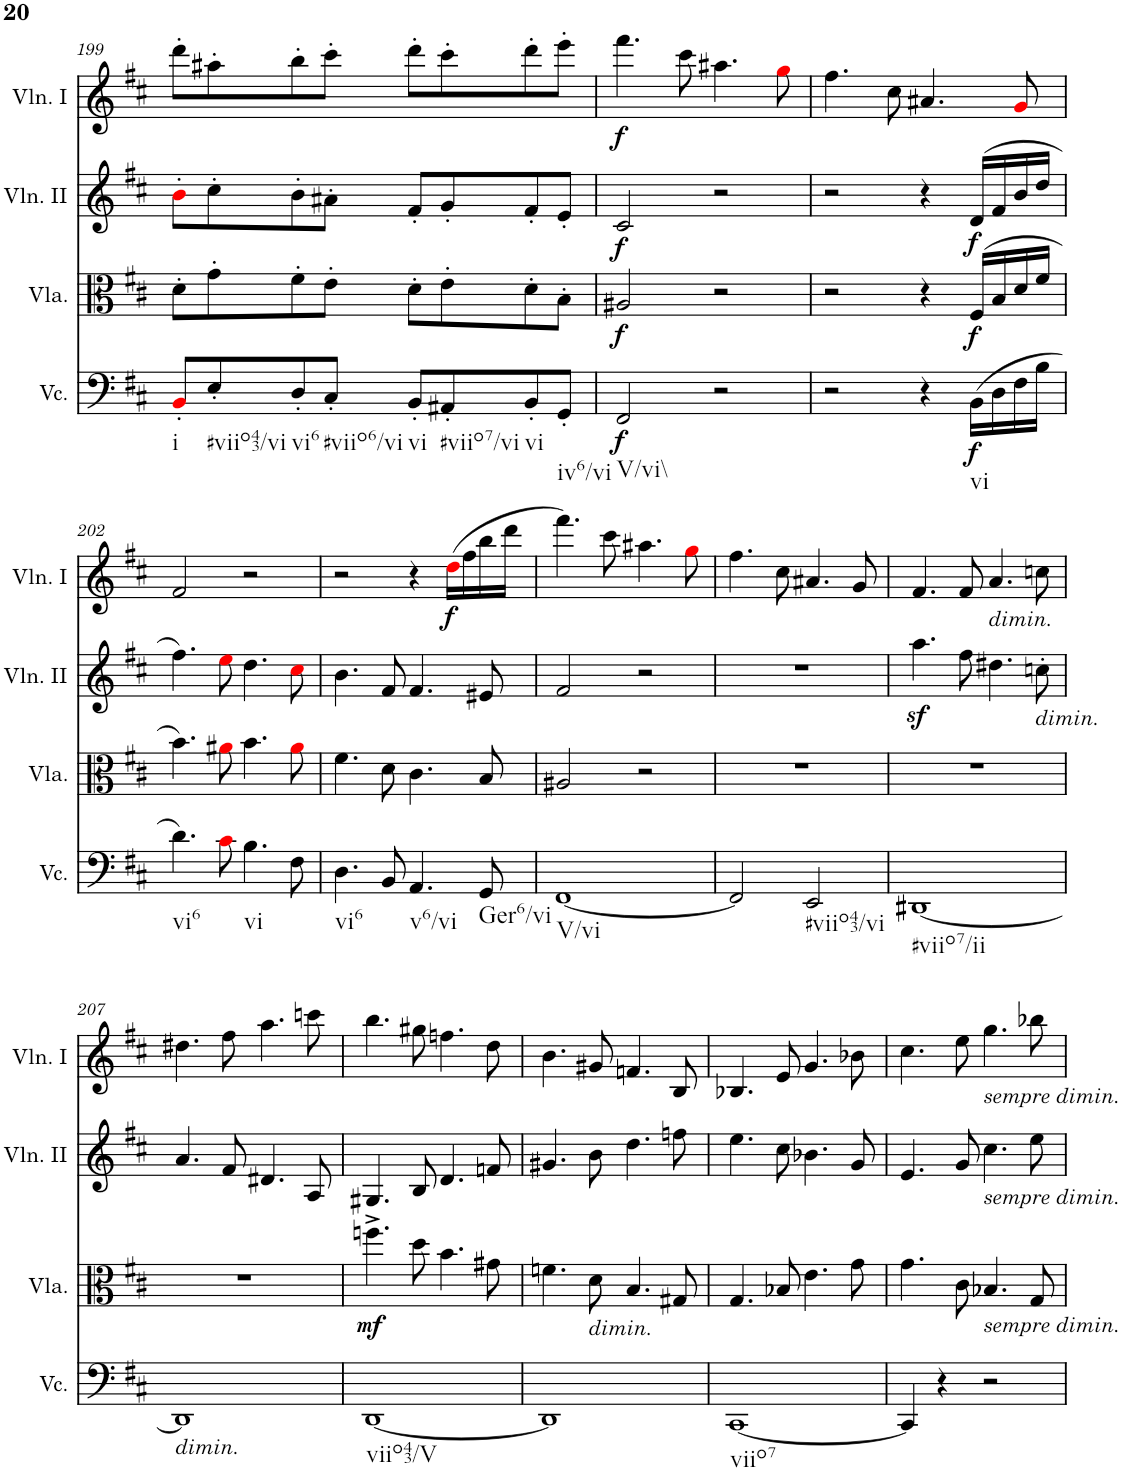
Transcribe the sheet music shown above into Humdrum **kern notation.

**kern	**dynam	**kern	**dynam	**kern	**dynam	**kern	**dynam
*part4	*part4	*part3	*part3	*part2	*part2	*part1	*part1
*staff4	*staff4	*staff3	*staff3	*staff2	*staff2	*staff1	*staff1
*I"Violoncello	*	*I"Viola	*	*I"Violino II	*	*I"Violino I	*
*I'Vc.	*	*I'Vla.	*	*I'Vln. II	*	*I'Vln. I	*
!!LO:PB:g=z
*clefF4	*	*clefC3	*	*clefG2	*	*clefG2	*
*k[f#c#]	*	*k[f#c#]	*	*k[f#c#]	*	*k[f#c#]	*
*M4/4	*	*M4/4	*	*M4/4	*	*M4/4	*
*met(c)	*	*met(c)	*	*met(c)	*	*met(c)	*
=199	=199	=199	=199	=199	=199	=199	=199
!LO:TX:b:t=i	!	!	!	!	!	!	!
8BB'i/L	.	8d'\L	.	8b'i\L	.	8ddd'\L	.
!LO:TX:b:t=#viio43/vi	!	!	!	!	!	!	!
8E'/	.	8g'\	.	8cc#'\	.	8aa#X'\	.
!LO:TX:b:t=vi6	!	!	!	!	!	!	!
8D'/	.	8f#'\	.	8b'\	.	8bb'\	.
!LO:TX:b:t=#viio6/vi	!	!	!	!	!	!	!
8C#'/J	.	8e'\J	.	8a#X'\J	.	8ccc#'\J	.
!LO:TX:b:t=vi	!	!	!	!	!	!	!
8BB'/L	.	8d'\L	.	8f#'/L	.	8ddd'\L	.
!LO:TX:b:t=#viio7/vi	!	!	!	!	!	!	!
8AA#X'/	.	8e'\	.	8g'/	.	8ccc#'\	.
!LO:TX:b:t=vi	!	!	!	!	!	!	!
8BB'/	.	8d'\	.	8f#'/	.	8ddd'\	.
!LO:TX:b:t=iv6/vi	!	!	!	!	!	!	!
8GG'/J	.	8B'\J	.	8e'/J	.	8eee'\J	.
=200	=200	=200	=200	=200	=200	=200	=200
!LO:TX:b:t=V/vi\\	!	!	!	!	!	!	!
!	!LO:DY:b	!	!LO:DY:b	!	!LO:DY:b	!	!LO:DY:b
2FF#/	f	2A#X/	f	2c#/	f	4.fff#\	f
.	.	.	.	.	.	8ccc#\	.
2r	.	2r	.	2r	.	4.aa#X\	.
.	.	.	.	.	.	8ggi\	.
=201	=201	=201	=201	=201	=201	=201	=201
2r	.	2r	.	2r	.	4.ff#\	.
.	.	.	.	.	.	8cc#\	.
4r	.	4r	.	4r	.	4.a#X/	.
!LO:TX:b:t=vi	!	!	!	!	!	!	!
!	!LO:DY:b	!	!LO:DY:b	!	!LO:DY:b	!	!
(16BB\LL	f	(16F#/LL	f	(16d/LL	f	.	.
16D\	.	16B/	.	16f#/	.	.	.
16F#\	.	16d/	.	16b/	.	8gi/	.
16B\JJ	.	16f#/JJ	.	16dd/JJ	.	.	.
!!LO:LB:g=z
=202	=202	=202	=202	=202	=202	=202	=202
!LO:TX:b:t=vi6	!	!	!	!	!	!	!
4.d\)	.	4.b\)	.	4.ff#\)	.	2f#/	.
8c#i\	.	8a#Xi\	.	8eei\	.	.	.
!LO:TX:b:t=vi	!	!	!	!	!	!	!
4.B\	.	4.b\	.	4.dd\	.	2r	.
8F#\	.	8a#i\	.	8cc#i\	.	.	.
=203	=203	=203	=203	=203	=203	=203	=203
!LO:TX:b:t=vi6	!	!	!	!	!	!	!
4.D\	.	4.f#\	.	4.b\	.	2r	.
8BB/	.	8d\	.	8f#/	.	.	.
!LO:TX:b:t=v6/vi	!	!	!	!	!	!	!
4.AA/	.	4.c#\	.	4.f#/	.	4r	.
!	!	!	!	!	!	!	!LO:DY:b
.	.	.	.	.	.	(16ddi\LL	f
.	.	.	.	.	.	16ff#\	.
!LO:TX:b:t=Ger6/vi	!	!	!	!	!	!	!
8GG/	.	8B/	.	8e#X/	.	16bb\	.
.	.	.	.	.	.	16ddd\JJ	.
=204	=204	=204	=204	=204	=204	=204	=204
!LO:TX:b:t=V/vi	!	!	!	!	!	!	!
[1FF#	.	2A#X/	.	2f#/	.	4.fff#\)	.
.	.	.	.	.	.	8ccc#\	.
.	.	2r	.	2r	.	4.aa#X\	.
.	.	.	.	.	.	8ggi\	.
=205	=205	=205	=205	=205	=205	=205	=205
2FF#/]	.	1r	.	1r	.	4.ff#\	.
.	.	.	.	.	.	8cc#\	.
!LO:TX:b:t=#viio43/vi	!	!	!	!	!	!	!
2EE/	.	.	.	.	.	4.a#X/	.
.	.	.	.	.	.	8g/	.
=206	=206	=206	=206	=206	=206	=206	=206
!LO:TX:b:t=#viio7/ii	!	!	!	!	!	!	!
[1DD#X	.	1r	.	4.aaz<\	.	4.f#/	.
.	.	.	.	8ff#\	.	8f#/	.
!	!	!	!	!	!	!LO:TX:b:i:t=dimin.	!
.	.	.	.	4.dd#X\	.	4.a/	.
!	!	!	!	!LO:TX:b:i:t=dimin.	!	!	!
.	.	.	.	8ccn'\	.	8ccn\	.
!!LO:LB:g=z
=207	=207	=207	=207	=207	=207	=207	=207
!LO:TX:b:i:t=dimin.	!	!	!	!	!	!	!
1DD#]	.	1r	.	4.a/	.	4.dd#X\	.
.	.	.	.	8f#/	.	8ff#\	.
.	.	.	.	4.d#X/	.	4.aa\	.
.	.	.	.	8A/	.	8cccn\	.
=208	=208	=208	=208	=208	=208	=208	=208
!LO:TX:b:t=viio43/V	!	!	!	!	!	!	!
!	!	!	!LO:DY:b	!	!	!	!
[1DD	.	4.ffn^\	mf	4.G#X/	.	4.bb\	.
.	.	8dd\	.	8B/	.	8gg#X\	.
.	.	4.b\	.	4.d/	.	4.ffn\	.
.	.	8g#X\	.	8fn/	.	8dd\	.
=209	=209	=209	=209	=209	=209	=209	=209
1DD]	.	4.fn\	.	4.g#X/	.	4.b\	.
!	!	!LO:TX:b:i:t=dimin.	!	!	!	!	!
.	.	8d\	.	8b\	.	8g#X/	.
.	.	4.B/	.	4.dd\	.	4.fn/	.
.	.	8G#X/	.	8ffn\	.	8B/	.
=210	=210	=210	=210	=210	=210	=210	=210
!LO:TX:b:t=viio7	!	!	!	!	!	!	!
[1CC#	.	4.G/	.	4.ee\	.	4.B-X/	.
.	.	8B-X/	.	8cc#\	.	8e/	.
.	.	4.e\	.	4.b-X\	.	4.g/	.
.	.	8g\	.	8g/	.	8b-X\	.
=211	=211	=211	=211	=211	=211	=211	=211
4CC#/]	.	4.g\	.	4.e/	.	4.cc#\	.
4r	.	.	.	.	.	.	.
.	.	8c#\	.	8g/	.	8ee\	.
!	!	!	!	!	!	!LO:TX:b:i:t=sempre dimin.	!
!	!	!	!	!LO:TX:b:i:t=sempre dimin.	!	!	!
!	!	!LO:TX:b:i:t=sempre dimin.	!	!	!	!	!
2r	.	4.B-X/	.	4.cc#\	.	4.gg\	.
.	.	8G/	.	8ee\	.	8bb-X\	.
=	=	=	=	=	=	=	=
*-	*-	*-	*-	*-	*-	*-	*-
